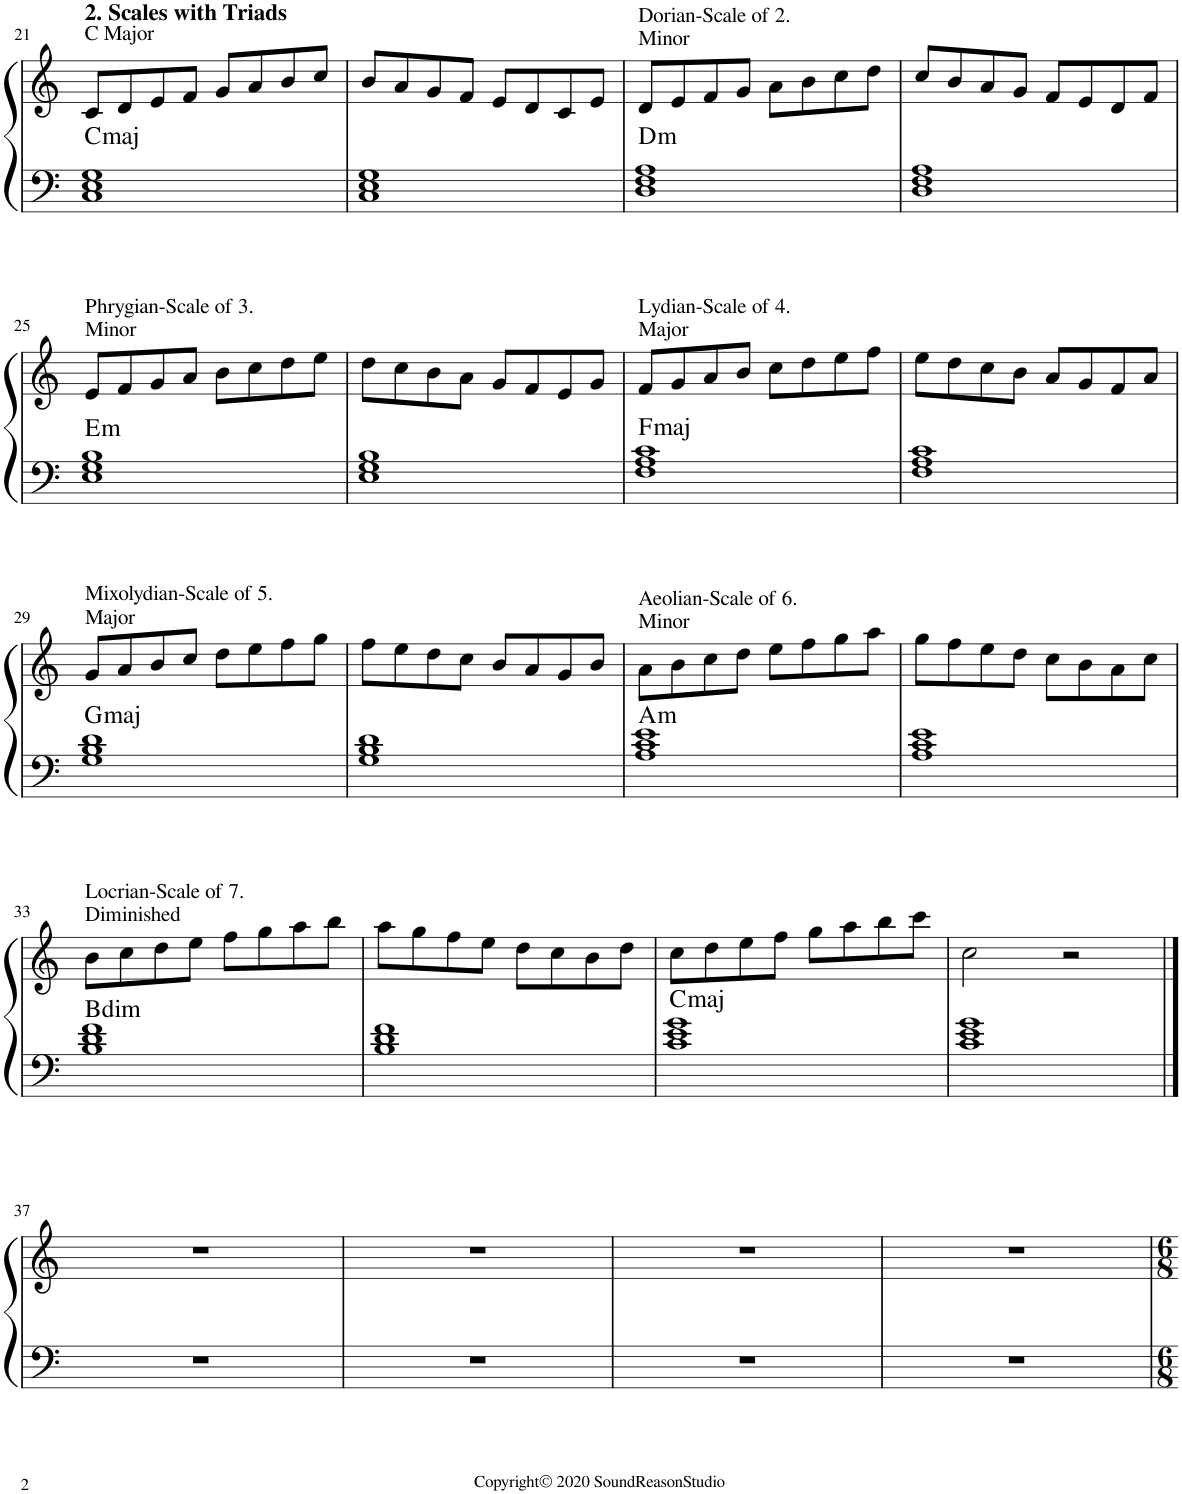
**kern	**kern	**harte
*part1	*part1	*part1
*staff2	*staff1	*
*I"Piano	*	*
*I'Pno.	*	*
!!LO:PB:g=z
*clefF4	*clefG2	*
*k[]	*k[]	*
*M4/4	*M4/4	*
=21	=21	=21
!	!LO:TX:a:t=C Major	!
!	!LO:TX:a:B:t=2. Scales with Triads	!LO:H:kt=maj
1C 1E 1G	8c/L	C:maj
.	8d/	.
.	8e/	.
.	8f/J	.
.	8g/L	.
.	8a/	.
.	8b/	.
.	8cc/J	.
=22	=22	=22
1C 1E 1G	8b/L	.
.	8a/	.
.	8g/	.
.	8f/J	.
.	8e/L	.
.	8d/	.
.	8c/	.
.	8e/J	.
=23	=23	=23
!	!LO:TX:a:t=Dorian-Scale of 2.	!
!	!LO:TX:a:t=Minor	!
!	!	!LO:H:kt=m
1D 1F 1A	8d/L	D:min
.	8e/	.
.	8f/	.
.	8g/J	.
.	8a\L	.
.	8b\	.
.	8cc\	.
.	8dd\J	.
=24	=24	=24
1D 1F 1A	8cc/L	.
.	8b/	.
.	8a/	.
.	8g/J	.
.	8f/L	.
.	8e/	.
.	8d/	.
.	8f/J	.
!!LO:LB:g=z
=25	=25	=25
!	!LO:TX:a:t=Phrygian-Scale of 3.	!
!	!LO:TX:a:t=Minor	!
!	!	!LO:H:kt=m
1E 1G 1B	8e/L	E:min
.	8f/	.
.	8g/	.
.	8a/J	.
.	8b\L	.
.	8cc\	.
.	8dd\	.
.	8ee\J	.
=26	=26	=26
1E 1G 1B	8dd\L	.
.	8cc\	.
.	8b\	.
.	8a\J	.
.	8g/L	.
.	8f/	.
.	8e/	.
.	8g/J	.
=27	=27	=27
!	!LO:TX:a:t=Lydian-Scale of 4.	!
!	!LO:TX:a:t=Major	!
!	!	!LO:H:kt=maj
1F 1A 1c	8f/L	F:maj
.	8g/	.
.	8a/	.
.	8b/J	.
.	8cc\L	.
.	8dd\	.
.	8ee\	.
.	8ff\J	.
=28	=28	=28
1F 1A 1c	8ee\L	.
.	8dd\	.
.	8cc\	.
.	8b\J	.
.	8a/L	.
.	8g/	.
.	8f/	.
.	8a/J	.
!!LO:LB:g=z
=29	=29	=29
!	!LO:TX:a:t=Mixolydian-Scale of 5.	!
!	!LO:TX:a:t=Major	!
!	!	!LO:H:kt=maj
1G 1B 1d	8g/L	G:maj
.	8a/	.
.	8b/	.
.	8cc/J	.
.	8dd\L	.
.	8ee\	.
.	8ff\	.
.	8gg\J	.
=30	=30	=30
1G 1B 1d	8ff\L	.
.	8ee\	.
.	8dd\	.
.	8cc\J	.
.	8b/L	.
.	8a/	.
.	8g/	.
.	8b/J	.
=31	=31	=31
!	!LO:TX:a:t=Aeolian-Scale of 6.	!
!	!LO:TX:a:t=Minor	!
!	!	!LO:H:kt=m
1A 1c 1e	8a\L	A:min
.	8b\	.
.	8cc\	.
.	8dd\J	.
.	8ee\L	.
.	8ff\	.
.	8gg\	.
.	8aa\J	.
=32	=32	=32
1A 1c 1e	8gg\L	.
.	8ff\	.
.	8ee\	.
.	8dd\J	.
.	8cc\L	.
.	8b\	.
.	8a\	.
.	8cc\J	.
!!LO:LB:g=z
=33	=33	=33
!	!LO:TX:a:t=Locrian-Scale of 7.	!
!	!LO:TX:a:t=Diminished	!
!	!	!LO:H:kt=dim
1B 1d 1f	8b\L	B:dim
.	8cc\	.
.	8dd\	.
.	8ee\J	.
.	8ff\L	.
.	8gg\	.
.	8aa\	.
.	8bb\J	.
=34	=34	=34
1B 1d 1f	8aa\L	.
.	8gg\	.
.	8ff\	.
.	8ee\J	.
.	8dd\L	.
.	8cc\	.
.	8b\	.
.	8dd\J	.
=35	=35	=35
!	!	!LO:H:kt=maj
1c 1e 1g	8cc\L	C:maj
.	8dd\	.
.	8ee\	.
.	8ff\J	.
.	8gg\L	.
.	8aa\	.
.	8bb\	.
.	8ccc\J	.
=36	=36	=36
1c 1e 1g	2cc\	.
.	2r	.
!!LO:LB:g=z
==37	==37	==37
1r	1r	.
=38	=38	=38
1r	1r	.
=39	=39	=39
1r	1r	.
=40	=40	=40
1r	1r	.
=	=	=
*-	*-	*-
